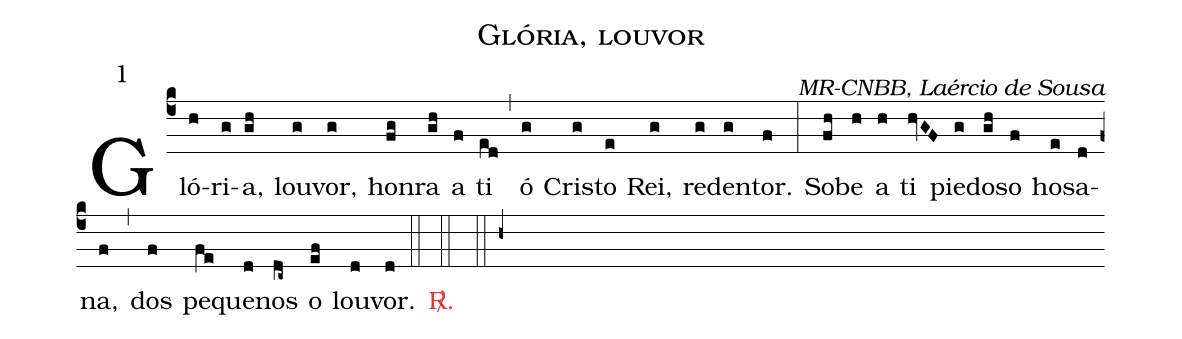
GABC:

name: Glória, louvor;
mode: 1;
commentary: MR-CNBB, Laércio de Sousa;
%%
(c4)

Gló(h)ri(g)a,(gh) lou(g)vor,(g) hon(fg)ra(gh) a(f) ti(ed) (,)
ó(g) Cris(g)to(e) Rei,(g) re(g)den(g)tor.(f) (:)
So(fh)be(h) a(h) ti(hvGF) pie(g)do(gh)so(f) ho(e)sa(d)na,(f) (,)
dos(f) pe(fe)que(d)nos(dc~) o(ef) lou(d)vor.(d)

(::)

<c><sp>R/</sp>.</c>(::)

(::)

(h+)
